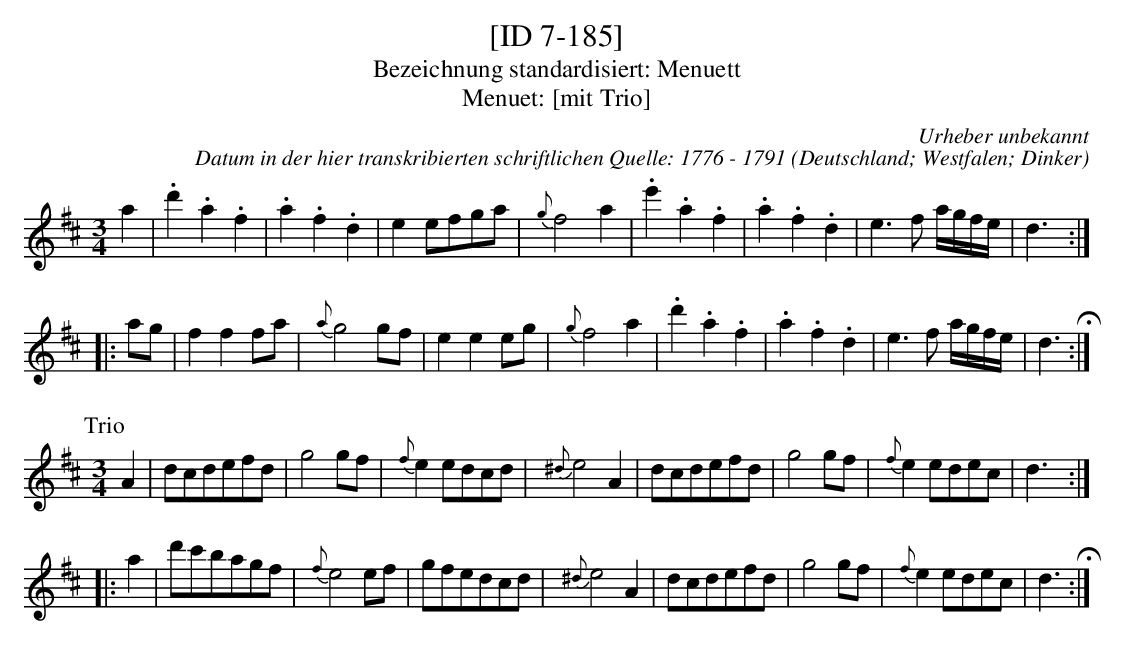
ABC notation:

X:1
T:[ID 7-185]
T:Bezeichnung standardisiert: Menuett
T:Menuet: [mit Trio]
C:Urheber unbekannt
C:Datum in der hier transkribierten schriftlichen Quelle: 1776 - 1791
O:Deutschland; Westfalen; Dinker
L:1/8
M:3/4
K:D
a2 |\ %auftakt
.d'2.a2.f2 | .a2.f2.d2 | e2efga | {g}f4a2 | .e'2.a2.f2 | .a2.f2.d2 | e3 f a/g/f/e/ | d3 ::
ag |\ %auftakt
f2f2fa | {a}g4gf | e2e2eg | {g}f4a2 | .d'2.a2.f2 | .a2.f2.d2 | e3 f a/g/f/e/ | d3 H:|
P:Trio
M:3/4
A2 |\ %auftakt
dcdefd | g4gf | {f}e2edcd | {^d}e4A2 | dcdefd | g4gf | {f}e2edec | d3 ::
a2 |\ %auftakt
d'c'bagf | {f}e4ef | gfedcd | {^d}e4A2 | dcdefd | g4gf | {f}e2edec | d3 H:|
